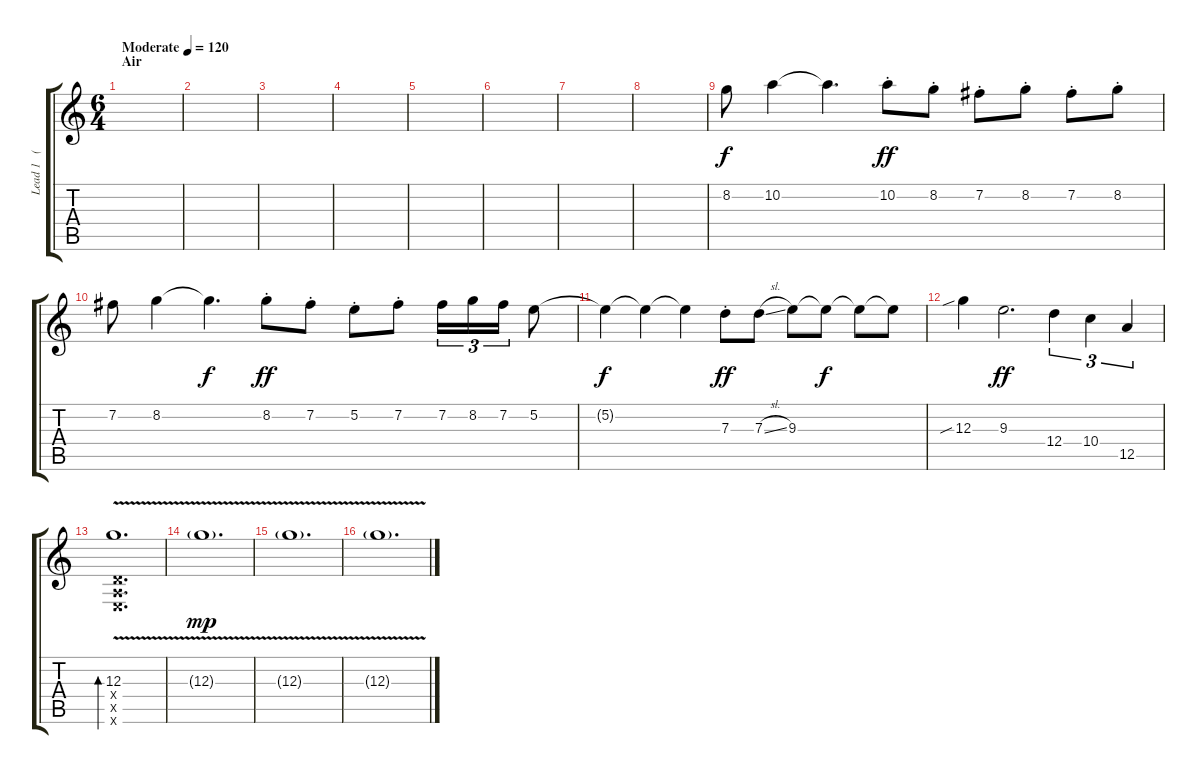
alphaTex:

\track ("Lead 1   (Dark)" "Lead 1   (") {instrument distortionguitar}
\staff {score tabs}
\tuning (E4 B3 G3 D3 A2 E2) {hide}
\ts (6 4)
\section ("" "Air")
\tempo (120 "Moderate")
\clef g2
\ks c
|
|
|
|
|
|
|
|
8.2.8 10.2.4 10.2{t}.4{d dy f} 10.2{st}.8{dy ff} 8.2{st}.8 7.2{st}.8 8.2{st}.8 7.2{st}.8 8.2{st}.8 |
7.2.8 8.2.4 8.2{t}.4{d dy f} 8.2{st}.8{dy ff} 7.2{st}.8 5.2{st}.8 7.2{st}.8 7.2.16{tu (3 2)} 8.2.16{tu (3 2)} 7.2.16{tu (3 2)} 5.2.8 |
5.2{t}.4{dy f} 5.2{t}.4 5.2{t}.4 7.3{st}.8{dy ff} 7.3{sl}.8 9.3.8 9.3{t}.8{dy f} 9.3{t}.8 9.3{t}.8 |
12.3{sib}.4 9.3.2{d dy ff} 12.4.4{tu (3 2)} 10.4.4{tu (3 2)} 12.5.4{tu (3 2)} |
(12.3{v} 0.4{x} 0.5{x} 0.6{x}).1{d bd 240} |
12.3{v g}.1{d dy mp} |
12.3{v g}.1{d} |
12.3{v g}.1{d}
